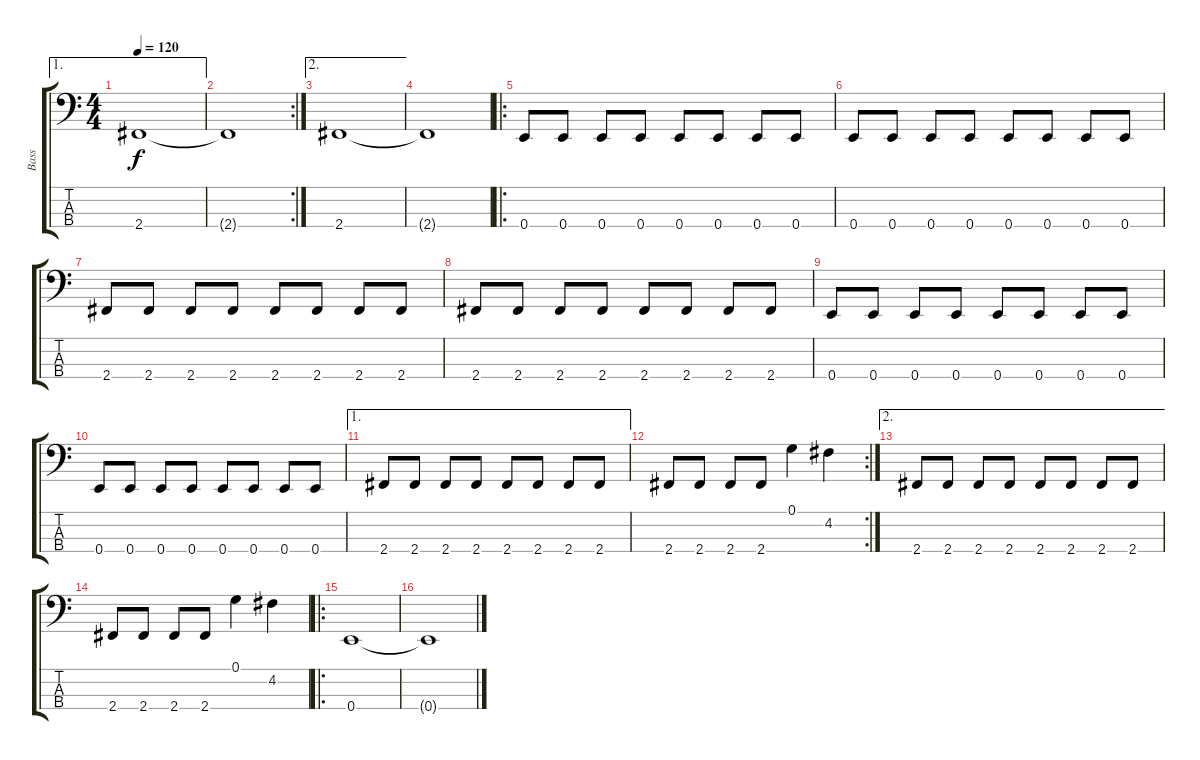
\track ("Bass" "Bass") {instrument electricbasspick}
\staff {score tabs}
\tuning (G2 D2 A1 E1) {hide}
\ae 1
\ts (4 4)
\tempo 120
\clef f4
\ks c
2.4.1{dy f} |
\rc 2
2.4{t}.1 |
\ae 2
2.4.1 |
2.4{t}.1 |
\ro
0.4.8 0.4.8 0.4.8 0.4.8 0.4.8 0.4.8 0.4.8 0.4.8 |
0.4.8 0.4.8 0.4.8 0.4.8 0.4.8 0.4.8 0.4.8 0.4.8 |
2.4.8 2.4.8 2.4.8 2.4.8 2.4.8 2.4.8 2.4.8 2.4.8 |
2.4.8 2.4.8 2.4.8 2.4.8 2.4.8 2.4.8 2.4.8 2.4.8 |
0.4.8 0.4.8 0.4.8 0.4.8 0.4.8 0.4.8 0.4.8 0.4.8 |
0.4.8 0.4.8 0.4.8 0.4.8 0.4.8 0.4.8 0.4.8 0.4.8 |
\ae 1
2.4.8 2.4.8 2.4.8 2.4.8 2.4.8 2.4.8 2.4.8 2.4.8 |
\rc 2
2.4.8 2.4.8 2.4.8 2.4.8 0.1.4 4.2.4 |
\ae 2
2.4.8 2.4.8 2.4.8 2.4.8 2.4.8 2.4.8 2.4.8 2.4.8 |
2.4.8 2.4.8 2.4.8 2.4.8 0.1.4 4.2.4 |
\ro
0.4.1 |
0.4{t}.1
